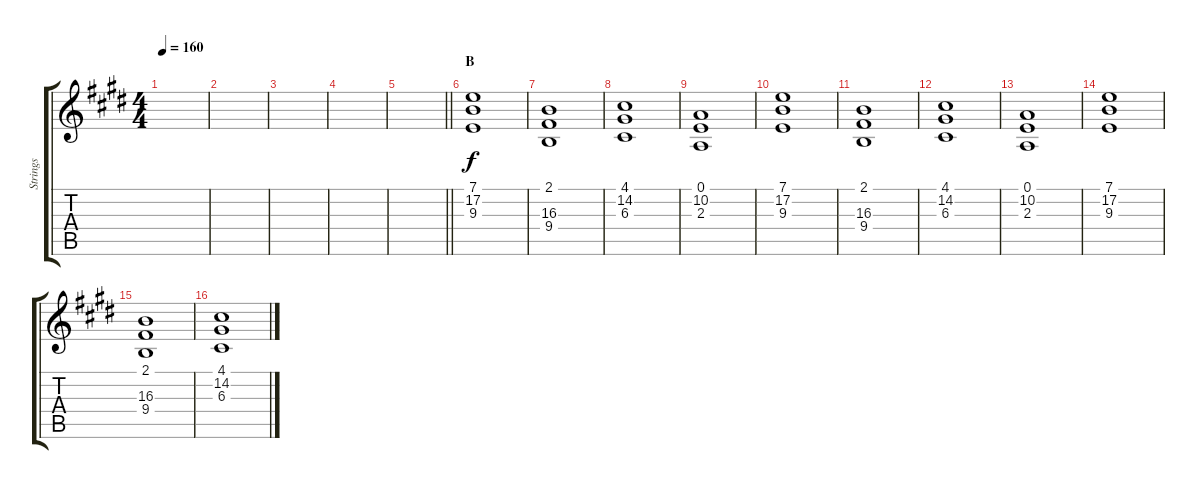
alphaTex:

\track ("Strings" "Strings") {instrument stringensemble1}
\staff {score tabs}
\tuning (E4 B3 G3 D3 A2 E2) {hide}
\ts (4 4)
\tempo 160
\clef g2
\ks e
|
|
|
|
\barLineRight lightlight
|
\section ("" "B")
(7.1 17.2 9.3).1 |
(2.1 16.3 9.4).1 |
(4.1 14.2 6.3).1 |
(0.1 10.2 2.3).1 |
(7.1 17.2 9.3).1 |
(2.1 16.3 9.4).1 |
(4.1 14.2 6.3).1 |
(0.1 10.2 2.3).1 |
(7.1 17.2 9.3).1 |
(2.1 16.3 9.4).1 |
(4.1 14.2 6.3).1
